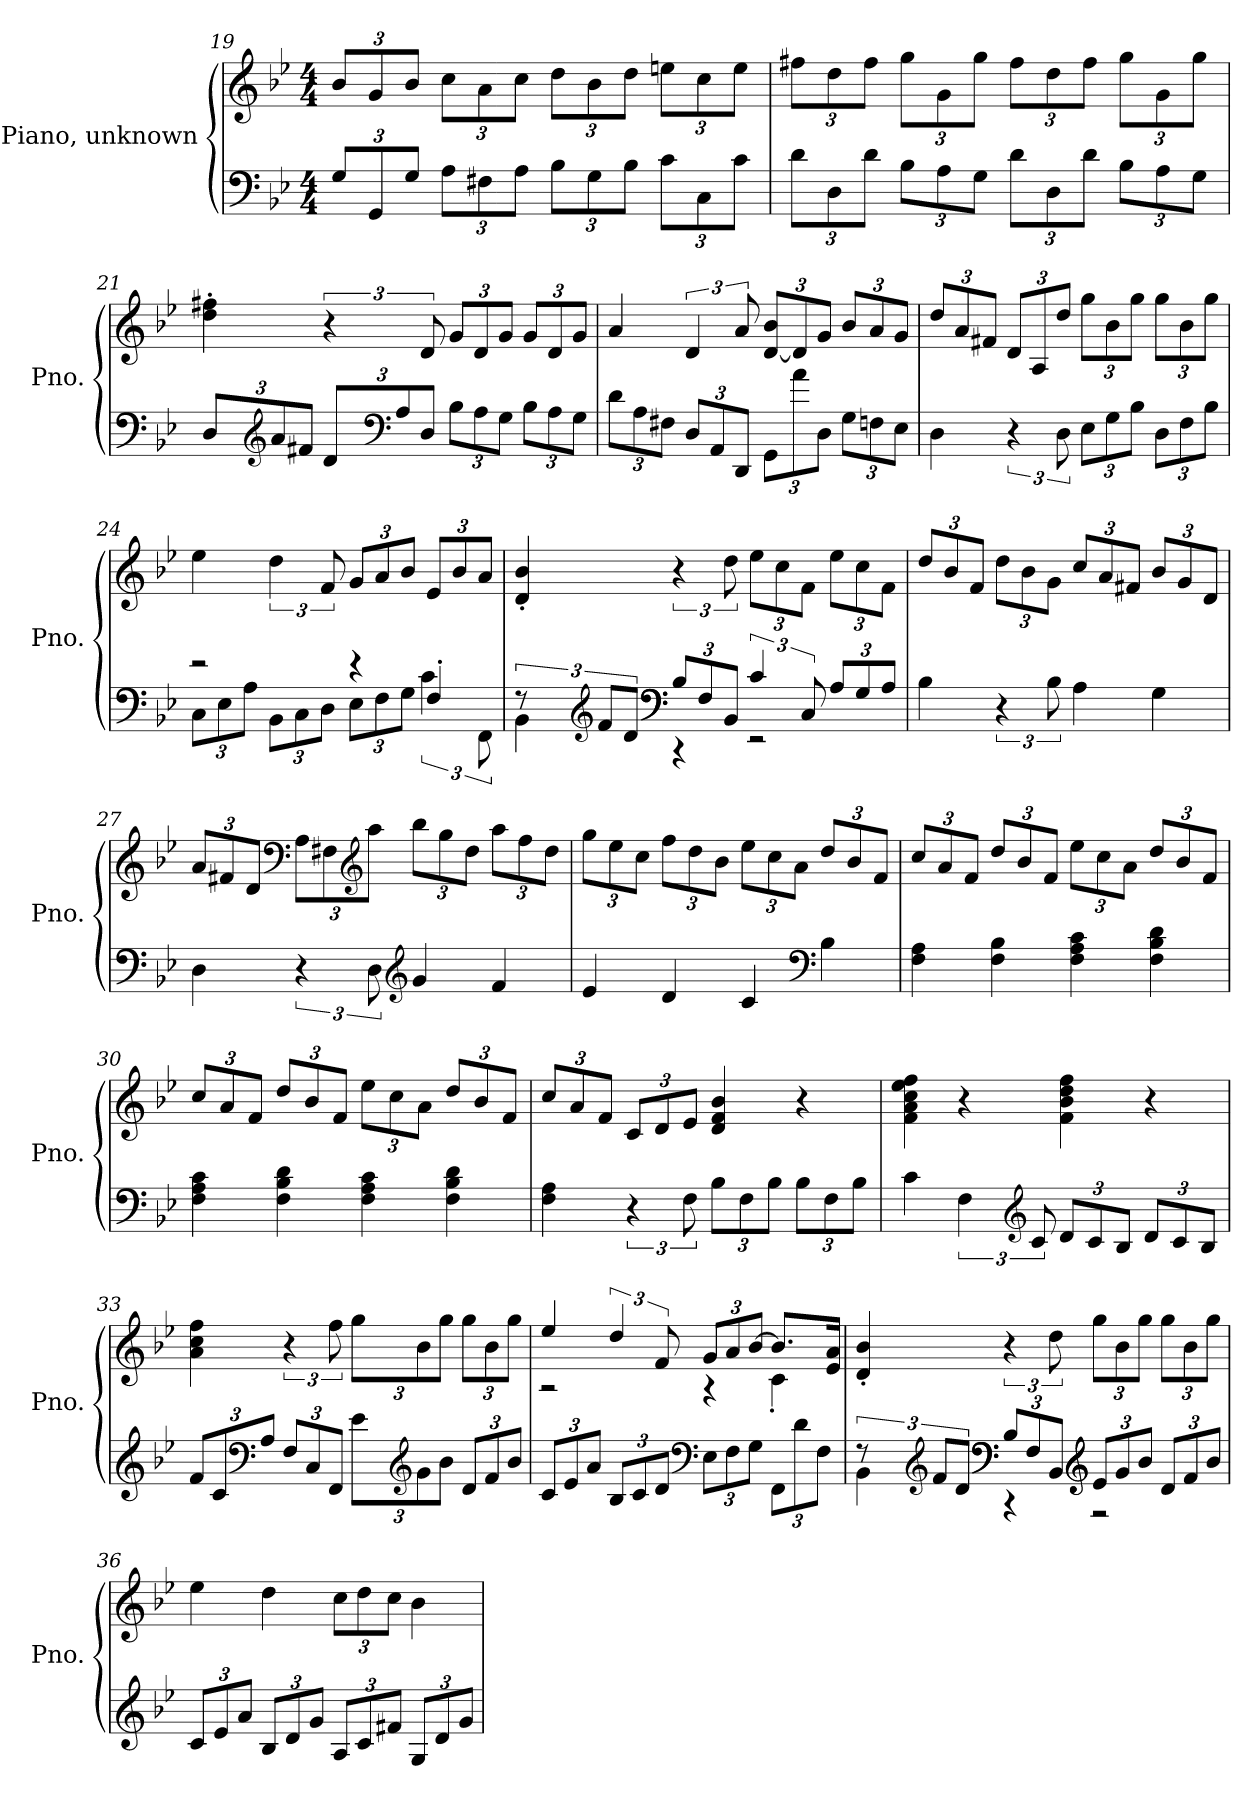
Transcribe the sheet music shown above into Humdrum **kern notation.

**kern	**kern
*part1	*part1
*staff2	*staff1
*I"Piano, unknown	*
*I'Pno.	*
!!LO:PB:g=z
*clefF4	*clefG2
*k[b-e-]	*k[b-e-]
*M4/4	*M4/4
*Xbrackettup	*Xbrackettup
=19	=19
12G/L	12b-/L
12GG/	12g/
12G/J	12b-/J
12A\L	12cc\L
12F#X\	12a\
12A\J	12cc\J
12B-\L	12dd\L
12G\	12b-\
12B-\J	12dd\J
12c\L	12een\L
12C\	12cc\
12c\J	12ee\J
=20	=20
12d\L	12ff#X\L
12D\	12dd\
12d\J	12ff#\J
12B-\L	12gg\L
12A\	12g\
12G\J	12gg\J
12d\L	12ff#\L
12D\	12dd\
12d\J	12ff#\J
12B-\L	12gg\L
12A\	12g\
12G\J	12gg\J
=21	=21
12D/L	4dd\' 4ff#X\'
*clefG2	*
12a/	.
12f#X/J	.
*	*brackettup
12d/L	6r
*clefF4	*
12A/	.
12D/J	12d/
*	*Xbrackettup
12B-\L	12g/L
12A\	12d/
12G\J	12g/J
12B-\L	12g/L
12A\	12d/
12G\J	12g/J
!!LO:LB:g=z
=22	=22
12d\L	4a/
12A\	.
12F#X\J	.
*	*brackettup
12D/L	6d/
12AA/	.
12DD/J	12a/
*	*Xbrackettup
12GG\L	[12d/ 12b-/L
12a\	12d/]
12D\J	12g/J
12G\L	12b-/L
12Fn\	12a/
12E-\J	12g/J
=23	=23
4D\	12dd/L
.	12a/
.	12f#X/J
*brackettup	*
6r	12d/L
.	12A/
12D\	12dd/J
*Xbrackettup	*
12E-\L	12gg\L
12G\	12b-\
12B-\J	12gg\J
12D\L	12gg\L
12F\	12b-\
12B-\J	12gg\J
=24	=24
*^	*
2r	12C\L	4ee-\
.	12E-\	.
.	12A\J	.
*	*	*brackettup
.	12BB-\L	6dd\
.	12C\	.
.	12D\J	12f/
*	*	*Xbrackettup
4r	12E-\L	12g/L
.	12F\	12a/
.	12G\J	12b-/J
*	*brackettup	*
4F'/	6c\	12e-/L
.	.	12b-/
.	12FF\	12a/J
!!LO:LB:g=z
=25	=25	=25
12r	4BB-\	4d/' 4b-/'
*clefG2	*	*
12f/L	.	.
12d/J	.	.
*clefF4	*	*
*Xbrackettup	*	*brackettup
12B-/L	4r	6r
12F/	.	.
12BB-/J	.	12dd\
*brackettup	*	*Xbrackettup
6c/	2r	12ee-\L
.	.	12cc\
12C/	.	12f\J
*Xbrackettup	*	*
12A/L	.	12ee-\L
12G/	.	12cc\
12A/J	.	12f\J
*v	*v	*
=26	=26
4B-\	12dd/L
.	12b-/
.	12f/J
*brackettup	*
6r	12dd\L
.	12b-\
12B-\	12g\J
4A\	12cc/L
.	12a/
.	12f#X/J
4G\	12b-/L
.	12g/
.	12d/J
!!LO:LB:g=z
=27	=27
4D\	12a/L
.	12f#X/
.	12d/J
*	*clefF4
6r	12A\L
.	12F#X\
*	*clefG2
12D\	12aa\J
*clefG2	*
4g/	12bb-\L
.	12gg\
.	12dd\J
4f/	12aa\L
.	12ff\
.	12dd\J
=28	=28
4e-/	12gg\L
.	12ee-\
.	12cc\J
4d/	12ff\L
.	12dd\
.	12b-\J
4c/	12ee-\L
.	12cc\
.	12a\J
*clefF4	*
4B-\	12dd/L
.	12b-/
.	12f/J
=29	=29
4F\ 4A\	12cc/L
.	12a/
.	12f/J
4F\ 4B-\	12dd/L
.	12b-/
.	12f/J
4F\ 4A\ 4c\	12ee-\L
.	12cc\
.	12a\J
4F\ 4B-\ 4d\	12dd/L
.	12b-/
.	12f/J
!!LO:LB:g=z
=30	=30
4F\ 4A\ 4c\	12cc/L
.	12a/
.	12f/J
4F\ 4B-\ 4d\	12dd/L
.	12b-/
.	12f/J
4F\ 4A\ 4c\	12ee-\L
.	12cc\
.	12a\J
4F\ 4B-\ 4d\	12dd/L
.	12b-/
.	12f/J
=31	=31
4F\ 4A\	12cc/L
.	12a/
.	12f/J
6r	12c/L
.	12d/
12F\	12e-/J
*Xbrackettup	*
12B-\L	4d/ 4f/ 4b-/
12F\	.
12B-\J	.
12B-\L	4r
12F\	.
12B-\J	.
=32	=32
4c\	4f\ 4a\ 4cc\ 4ee-\ 4ff\
*brackettup	*
6F\	4r
*clefG2	*
12c/	.
*Xbrackettup	*
12d/L	4f\ 4b-\ 4dd\ 4ff\
12c/	.
12B-/J	.
12d/L	4r
12c/	.
12B-/J	.
!!LO:LB:g=z
=33	=33
12f/L	4a\ 4cc\ 4ff\
12c/	.
*clefF4	*
12A/J	.
*	*brackettup
12F/L	6r
12C/	.
12FF/J	12ff\
*	*Xbrackettup
12e-\L	12gg\L
*clefG2	*
12g\	12b-\
12b-\J	12gg\J
12d/L	12gg\L
12f/	12b-\
12b-/J	12gg\J
=34	=34
*	*^
12c/L	4ee-/	2r
12e-/	.	.
12a/J	.	.
*	*brackettup	*
12B-/L	6dd/	.
12c/	.	.
12d/J	12f/	.
*clefF4	*	*
*	*Xbrackettup	*
12E-\L	12g/L	4r
12F\	12a/	.
12G\J	[12b-/J	.
12FF\L	8.b-/L]	4c'\
12d\	.	.
12F\J	.	.
.	16e-/ 16a/Jk	.
*	*v	*v
!!LO:PB:g=z
=35	=35
*brackettup	*
*^	*
12r	4BB-\	4d/' 4b-/'
*clefG2	*	*
12f/L	.	.
12d/J	.	.
*clefF4	*	*
*Xbrackettup	*	*brackettup
12B-/L	4r	6r
12F/	.	.
12BB-/J	.	12dd\
*clefG2	*	*
*	*	*Xbrackettup
12e-/L	2r	12gg\L
12g/	.	12b-\
12b-/J	.	12gg\J
12d/L	.	12gg\L
12f/	.	12b-\
12b-/J	.	12gg\J
*v	*v	*
=36	=36
12c/L	4ee-\
12e-/	.
12a/J	.
12B-/L	4dd\
12d/	.
12g/J	.
12A/L	12cc\L
12c/	12dd\
12f#X/J	12cc\J
12G/L	4b-\
12d/	.
12g/J	.
=	=
*-	*-
